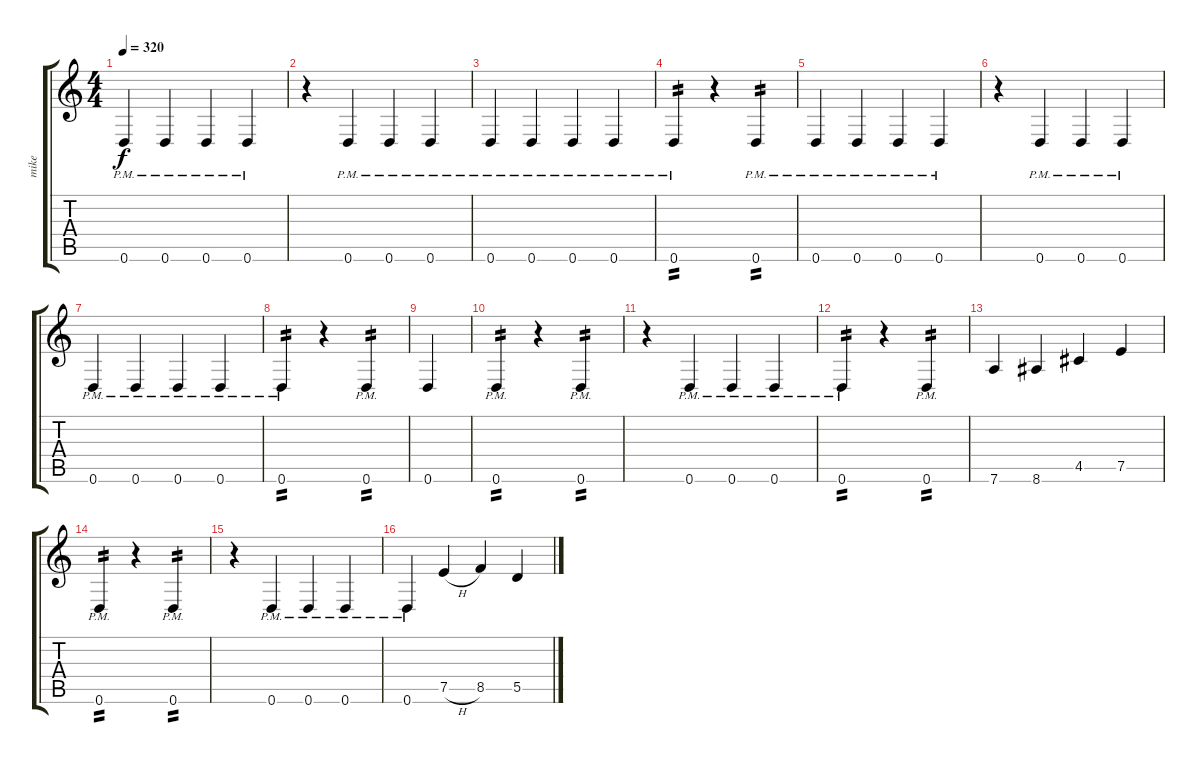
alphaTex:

\track ("mike" "mike") {instrument acousticguitarsteel}
\staff {score tabs}
\tuning (E4 B3 G3 D3 A2 D2) {hide}
\ts (4 4)
\tempo 320
\clef g2
\ks c
0.6{pm}.4{dy f} 0.6{pm}.4 0.6{pm}.4 0.6{pm}.4 |
r.4 0.6{pm}.4 0.6{pm}.4 0.6{pm}.4 |
0.6{pm}.4 0.6{pm}.4 0.6{pm}.4 0.6{pm}.4 |
0.6{pm}.4{tp 2} r.4 0.6{pm}.4{tp 2} |
0.6{pm}.4 0.6{pm}.4 0.6{pm}.4 0.6{pm}.4 |
r.4 0.6{pm}.4 0.6{pm}.4 0.6{pm}.4 |
0.6{pm}.4 0.6{pm}.4 0.6{pm}.4 0.6{pm}.4 |
0.6{pm}.4{tp 2} r.4 0.6{pm}.4{tp 2} |
0.6.4 |
0.6{pm}.4{tp 2} r.4 0.6{pm}.4{tp 2} |
r.4 0.6{pm}.4 0.6{pm}.4 0.6{pm}.4 |
0.6{pm}.4{tp 2} r.4 0.6{pm}.4{tp 2} |
7.6.4 8.6.4 4.5.4 7.5.4 |
0.6{pm}.4{tp 2} r.4 0.6{pm}.4{tp 2} |
r.4 0.6{pm}.4 0.6{pm}.4 0.6{pm}.4 |
0.6{pm}.4 7.5{h}.4 8.5.4 5.5.4
